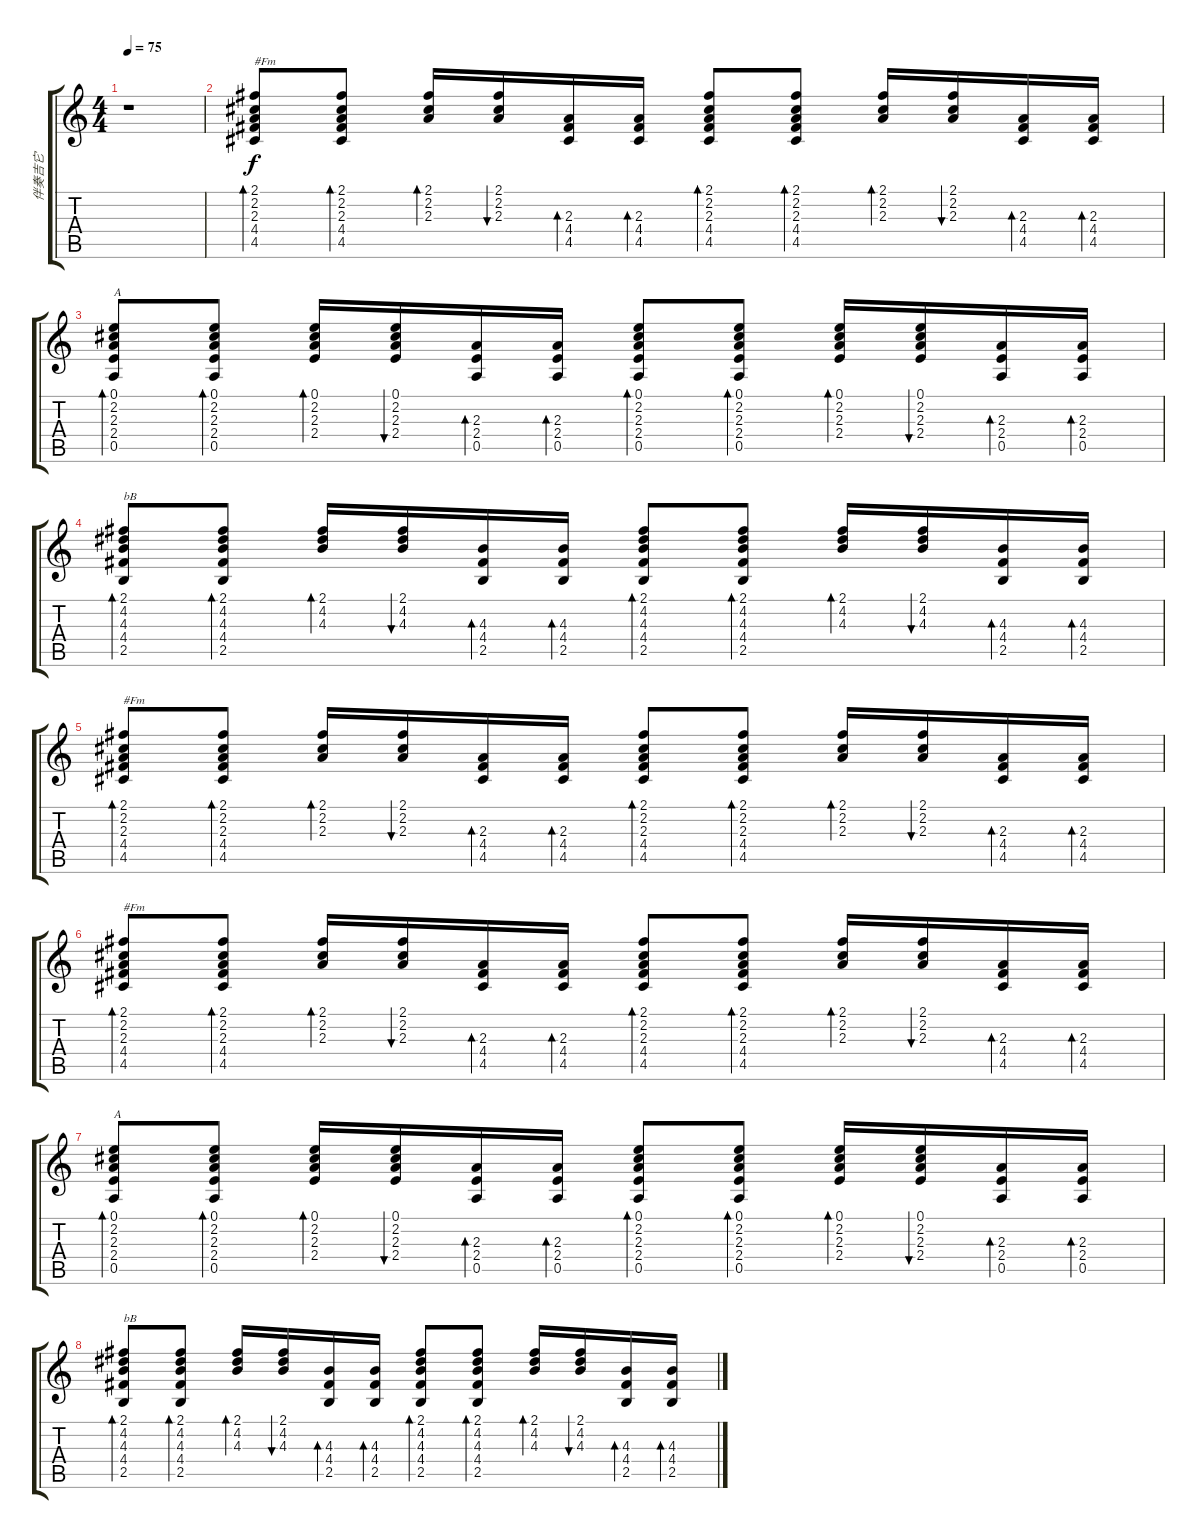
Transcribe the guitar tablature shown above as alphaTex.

\track ("伴奏吉它" "伴奏吉它") {instrument acousticguitarsteel}
\staff {score tabs}
\tuning (E4 B3 G3 D3 A2 E2) {hide}
\ts (4 4)
\tempo 75
\clef g2
\ks c
r.1{dy f instrument acousticguitarsteel} |
(2.1 2.2 2.3 4.4 4.5).8{bd 30 txt "#Fm"} (2.1 2.2 2.3 4.4 4.5).8{bd 30} (2.1 2.2 2.3).16{bd 30} (2.1 2.2 2.3).16{bu 30} (2.3 4.4 4.5).16{bd 30} (2.3 4.4 4.5).16{bd 30} (2.1 2.2 2.3 4.4 4.5).8{bd 30} (2.1 2.2 2.3 4.4 4.5).8{bd 30} (2.1 2.2 2.3).16{bd 30} (2.1 2.2 2.3).16{bu 30} (2.3 4.4 4.5).16{bd 30} (2.3 4.4 4.5).16{bd 30} |
(0.1 2.2 2.3 2.4 0.5).8{bd 30 txt "A"} (0.1 2.2 2.3 2.4 0.5).8{bd 30} (0.1 2.2 2.3 2.4).16{bd 30} (0.1 2.2 2.3 2.4).16{bu 30} (2.3 2.4 0.5).16{bd 30} (2.3 2.4 0.5).16{bd 30} (0.1 2.2 2.3 2.4 0.5).8{bd 30} (0.1 2.2 2.3 2.4 0.5).8{bd 30} (0.1 2.2 2.3 2.4).16{bd 30} (0.1 2.2 2.3 2.4).16{bu 30} (2.3 2.4 0.5).16{bd 30} (2.3 2.4 0.5).16{bd 30} |
(2.1 4.2 4.3 4.4 2.5).8{bd 30 txt "bB"} (2.1 4.2 4.3 4.4 2.5).8{bd 30} (2.1 4.2 4.3).16{bd 30} (2.1 4.2 4.3).16{bu 30} (4.3 4.4 2.5).16{bd 30} (4.3 4.4 2.5).16{bd 30} (2.1 4.2 4.3 4.4 2.5).8{bd 30} (2.1 4.2 4.3 4.4 2.5).8{bd 30} (2.1 4.2 4.3).16{bd 30} (2.1 4.2 4.3).16{bu 30} (4.3 4.4 2.5).16{bd 30} (4.3 4.4 2.5).16{bd 30} |
(2.1 2.2 2.3 4.4 4.5).8{bd 30 txt "#Fm"} (2.1 2.2 2.3 4.4 4.5).8{bd 30} (2.1 2.2 2.3).16{bd 30} (2.1 2.2 2.3).16{bu 30} (2.3 4.4 4.5).16{bd 30} (2.3 4.4 4.5).16{bd 30} (2.1 2.2 2.3 4.4 4.5).8{bd 30} (2.1 2.2 2.3 4.4 4.5).8{bd 30} (2.1 2.2 2.3).16{bd 30} (2.1 2.2 2.3).16{bu 30} (2.3 4.4 4.5).16{bd 30} (2.3 4.4 4.5).16{bd 30} |
(2.1 2.2 2.3 4.4 4.5).8{bd 30 txt "#Fm"} (2.1 2.2 2.3 4.4 4.5).8{bd 30} (2.1 2.2 2.3).16{bd 30} (2.1 2.2 2.3).16{bu 30} (2.3 4.4 4.5).16{bd 30} (2.3 4.4 4.5).16{bd 30} (2.1 2.2 2.3 4.4 4.5).8{bd 30} (2.1 2.2 2.3 4.4 4.5).8{bd 30} (2.1 2.2 2.3).16{bd 30} (2.1 2.2 2.3).16{bu 30} (2.3 4.4 4.5).16{bd 30} (2.3 4.4 4.5).16{bd 30} |
(0.1 2.2 2.3 2.4 0.5).8{bd 30 txt "A"} (0.1 2.2 2.3 2.4 0.5).8{bd 30} (0.1 2.2 2.3 2.4).16{bd 30} (0.1 2.2 2.3 2.4).16{bu 30} (2.3 2.4 0.5).16{bd 30} (2.3 2.4 0.5).16{bd 30} (0.1 2.2 2.3 2.4 0.5).8{bd 30} (0.1 2.2 2.3 2.4 0.5).8{bd 30} (0.1 2.2 2.3 2.4).16{bd 30} (0.1 2.2 2.3 2.4).16{bu 30} (2.3 2.4 0.5).16{bd 30} (2.3 2.4 0.5).16{bd 30} |
(2.1 4.2 4.3 4.4 2.5).8{bd 30 txt "bB"} (2.1 4.2 4.3 4.4 2.5).8{bd 30} (2.1 4.2 4.3).16{bd 30} (2.1 4.2 4.3).16{bu 30} (4.3 4.4 2.5).16{bd 30} (4.3 4.4 2.5).16{bd 30} (2.1 4.2 4.3 4.4 2.5).8{bd 30} (2.1 4.2 4.3 4.4 2.5).8{bd 30} (2.1 4.2 4.3).16{bd 30} (2.1 4.2 4.3).16{bu 30} (4.3 4.4 2.5).16{bd 30} (4.3 4.4 2.5).16{bd 30}
